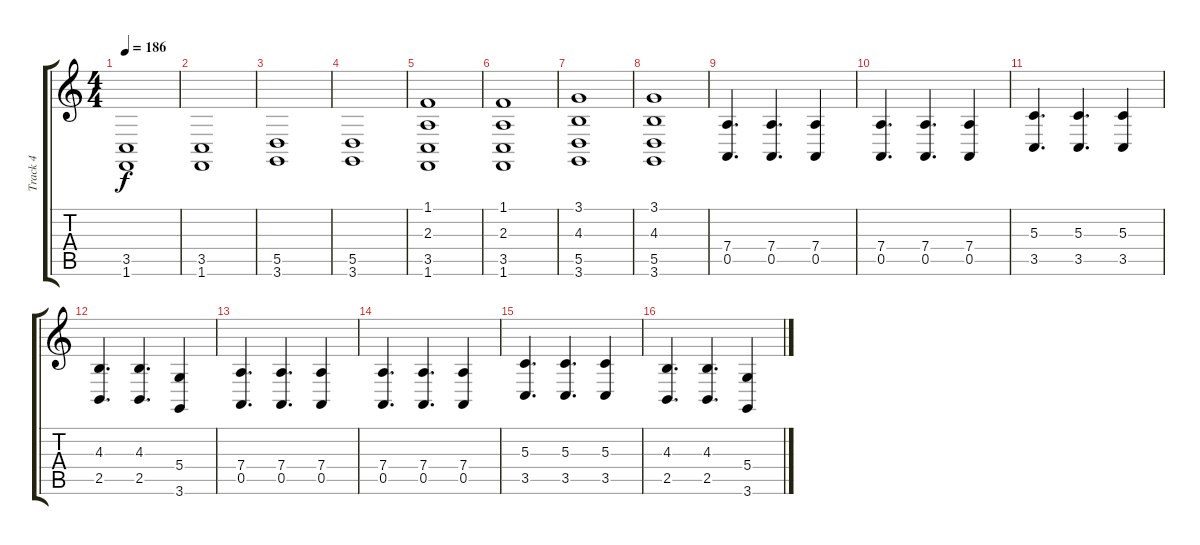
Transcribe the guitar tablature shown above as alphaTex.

\track ("Track 4" "Track 4") {instrument lead3calliope}
\staff {score tabs}
\tuning (E4 B3 G3 D3 A2 E2) {hide}
\ts (4 4)
\tempo 186
\clef g2
\ks c
(3.5 1.6).1{dy f} |
(3.5 1.6).1 |
(5.5 3.6).1 |
(5.5 3.6).1 |
(1.1 2.3 3.5 1.6).1 |
(1.1 2.3 3.5 1.6).1 |
(3.1 4.3 5.5 3.6).1 |
(3.1 4.3 5.5 3.6).1 |
(7.4 0.5).4{d} (7.4 0.5).4{d} (7.4 0.5).4 |
(7.4 0.5).4{d} (7.4 0.5).4{d} (7.4 0.5).4 |
(5.3 3.5).4{d} (5.3 3.5).4{d} (5.3 3.5).4 |
(4.3 2.5).4{d} (4.3 2.5).4{d} (5.4 3.6).4 |
(7.4 0.5).4{d} (7.4 0.5).4{d} (7.4 0.5).4 |
(7.4 0.5).4{d} (7.4 0.5).4{d} (7.4 0.5).4 |
(5.3 3.5).4{d} (5.3 3.5).4{d} (5.3 3.5).4 |
(4.3 2.5).4{d} (4.3 2.5).4{d} (5.4 3.6).4
